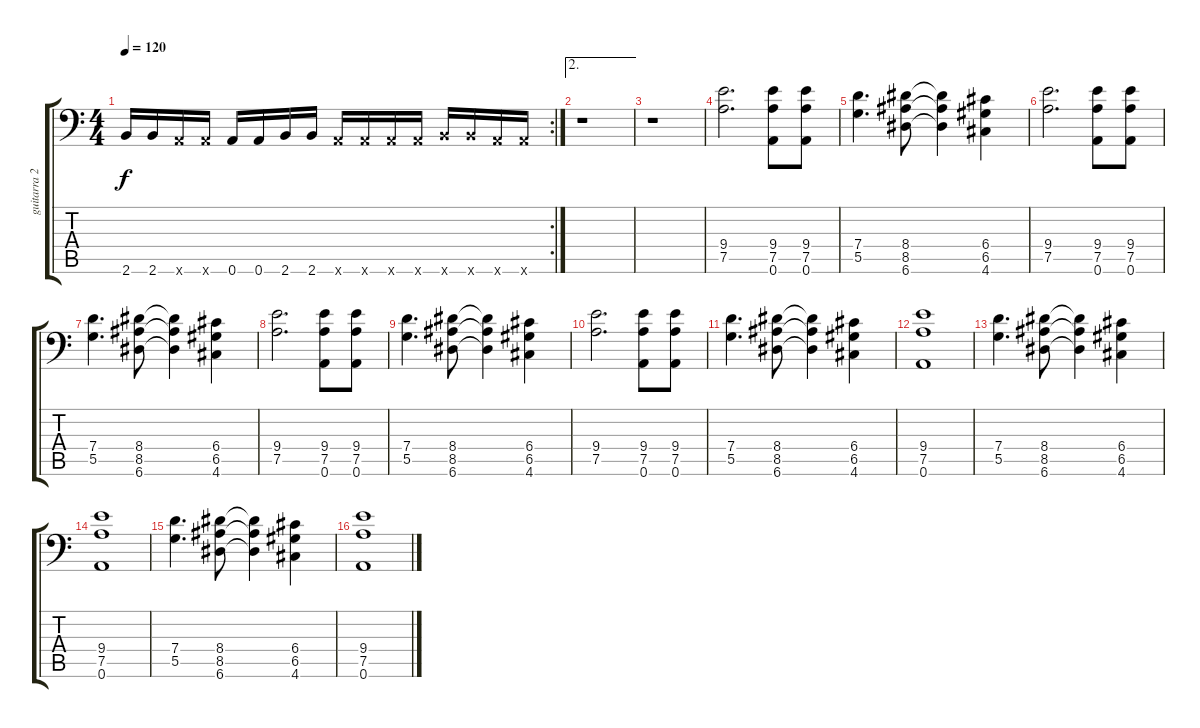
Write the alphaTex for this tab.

\track ("guitarra 2" "guitarra 2") {instrument distortionguitar}
\staff {score tabs}
\tuning (D4 A3 F3 G2 D2 A1) {hide}
\rc 2
\ts (4 4)
\tempo 120
\clef f4
\ks c
2.6.16{dy f} 2.6.16 0.6{x}.16 0.6{x}.16 0.6.16 0.6.16 2.6.16 2.6.16 0.6{x}.16 0.6{x}.16 0.6{x}.16 0.6{x}.16 2.6{x}.16 2.6{x}.16 0.6{x}.16 0.6{x}.16 |
\ae 2
r.1 |
r.1 |
(9.4 7.5).2{d} (9.4 7.5 0.6).8 (9.4 7.5 0.6).8 |
(7.4 5.5).4{d} (8.4 8.5 6.6).8 (8.4{t} 8.5{t} 6.6{t}).4 (6.4 6.5 4.6).4 |
(9.4 7.5).2{d} (9.4 7.5 0.6).8 (9.4 7.5 0.6).8 |
(7.4 5.5).4{d} (8.4 8.5 6.6).8 (8.4{t} 8.5{t} 6.6{t}).4 (6.4 6.5 4.6).4 |
(9.4 7.5).2{d} (9.4 7.5 0.6).8 (9.4 7.5 0.6).8 |
(7.4 5.5).4{d} (8.4 8.5 6.6).8 (8.4{t} 8.5{t} 6.6{t}).4 (6.4 6.5 4.6).4 |
(9.4 7.5).2{d} (9.4 7.5 0.6).8 (9.4 7.5 0.6).8 |
(7.4 5.5).4{d} (8.4 8.5 6.6).8 (8.4{t} 8.5{t} 6.6{t}).4 (6.4 6.5 4.6).4 |
(9.4 7.5 0.6).1 |
(7.4 5.5).4{d} (8.4 8.5 6.6).8 (8.4{t} 8.5{t} 6.6{t}).4 (6.4 6.5 4.6).4 |
(9.4 7.5 0.6).1 |
(7.4 5.5).4{d} (8.4 8.5 6.6).8 (8.4{t} 8.5{t} 6.6{t}).4 (6.4 6.5 4.6).4 |
(9.4 7.5 0.6).1
